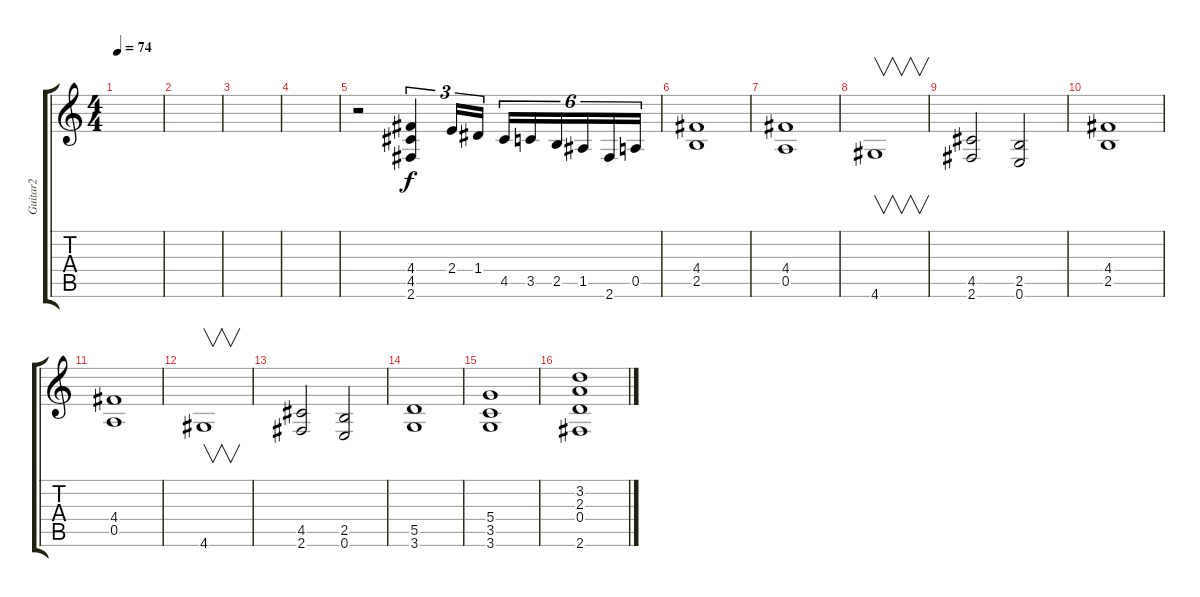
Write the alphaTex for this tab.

\track ("Guitar2" "Guitar2") {instrument distortionguitar}
\staff {score tabs}
\tuning (E4 B3 G3 D3 A2 E2) {hide}
\ts (4 4)
\tempo 74
\clef g2
\ks c
|
|
|
|
r.2 (4.4 4.5 2.6).4{tu (3 2)} 2.4.16{tu (3 2)} 1.4.16{tu (3 2)} 4.5.16{tu (6 4)} 3.5.16{tu (6 4)} 2.5.16{tu (6 4)} 1.5.16{tu (6 4)} 2.6.16{tu (6 4)} 0.5.16{tu (6 4)} |
(4.4 2.5).1 |
(4.4 0.5).1 |
4.6.1{v} |
(4.5 2.6).2 (2.5 0.6).2 |
(4.4 2.5).1 |
(4.4 0.5).1 |
4.6.1{v} |
(4.5 2.6).2 (2.5 0.6).2 |
(5.5 3.6).1 |
(5.4 3.5 3.6).1 |
(3.2 2.3 0.4 2.6).1
